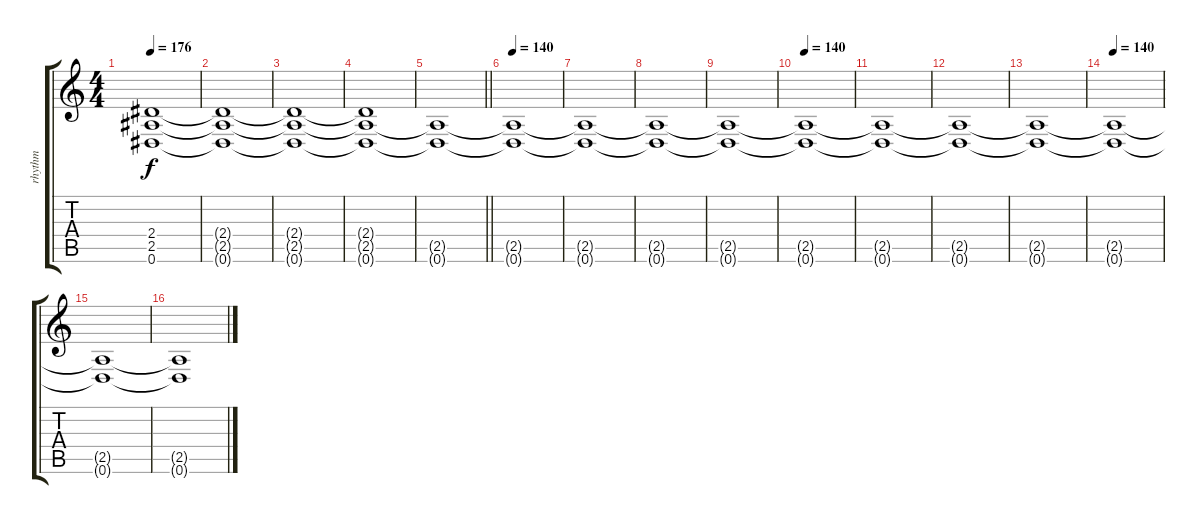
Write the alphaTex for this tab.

\track ("rhythm" "rhythm") {instrument overdrivenguitar}
\staff {score tabs}
\tuning (Eb4 Bb3 Gb3 Db3 Ab2 Eb2) {hide}
\ts (4 4)
\tempo 176
\clef g2
\ks c
(2.4{t} 2.5{t} 0.6{t}).1{dy f} |
(2.4{t} 2.5{t} 0.6{t}).1 |
(2.4{t} 2.5{t} 0.6{t}).1 |
(2.4{t} 2.5{t} 0.6{t}).1{volume 10} |
\barLineRight lightlight
(2.5{t} 0.6{t}).1 |
\tempo 140
(2.5{t} 0.6{t}).1 |
(2.5{t} 0.6{t}).1 |
(2.5{t} 0.6{t}).1 |
(2.5{t} 0.6{t}).1 |
\tempo 140
(2.5{t} 0.6{t}).1 |
(2.5{t} 0.6{t}).1 |
(2.5{t} 0.6{t}).1 |
(2.5{t} 0.6{t}).1 |
\tempo 140
(2.5{t} 0.6{t}).1 |
(2.5{t} 0.6{t}).1 |
(2.5{t} 0.6{t}).1
